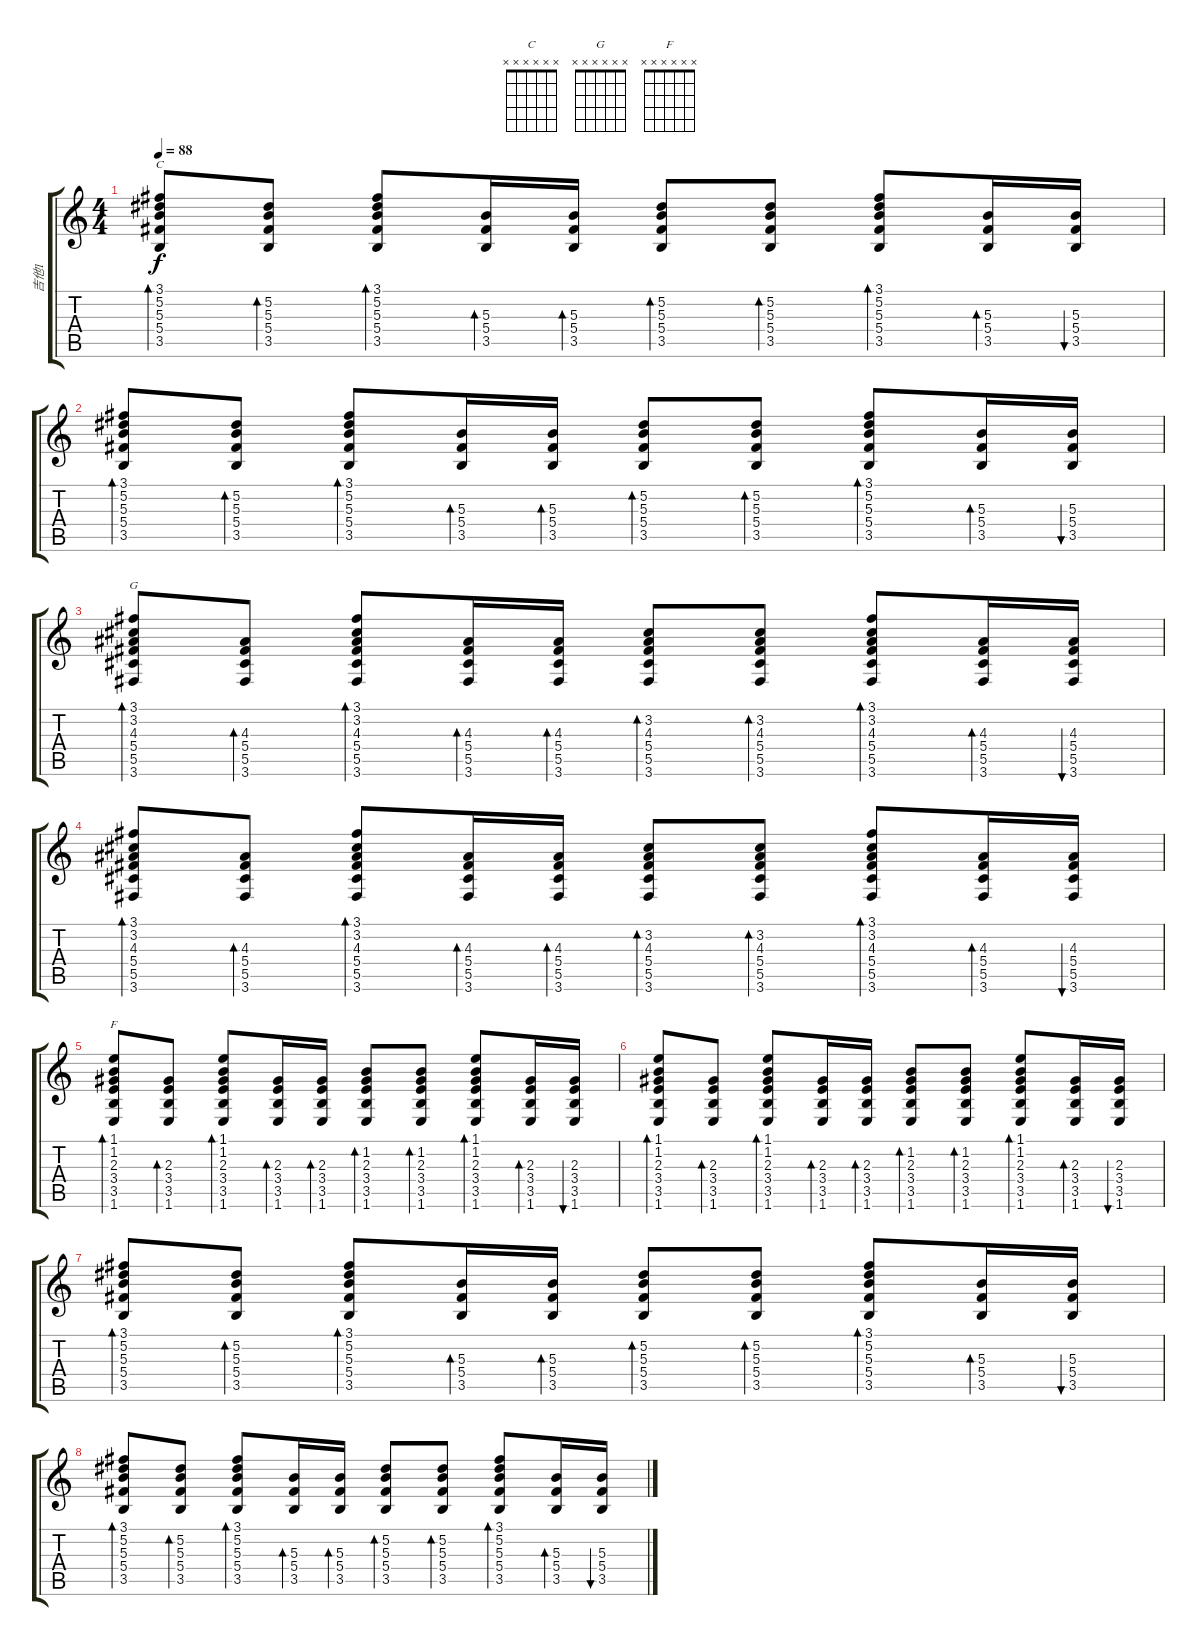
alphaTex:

\track ("吉他1" "吉他1") {instrument acousticguitarsteel}
\staff {score tabs}
\tuning (Eb4 Bb3 Gb3 Db3 Ab2 Eb2) {hide}
\chord ("C" x x x x x x) {firstfret 0}
\chord ("G" x x x x x x) {firstfret 0}
\chord ("F" x x x x x x) {firstfret 0}
\ts (4 4)
\tempo 88
\clef g2
\ks c
(3.1 5.2 5.3 5.4 3.5).8{bd 30 ch "C" dy f} (5.2 5.3 5.4 3.5).8{bd 30} (3.1 5.2 5.3 5.4 3.5).8{bd 30} (5.3 5.4 3.5).16{bd 30} (5.3 5.4 3.5).16{bd 30} (5.2 5.3 5.4 3.5).8{bd 30} (5.2 5.3 5.4 3.5).8{bd 30} (3.1 5.2 5.3 5.4 3.5).8{bd 30} (5.3 5.4 3.5).16{bd 30} (5.3 5.4 3.5).16{bu 30} |
(3.1 5.2 5.3 5.4 3.5).8{bd 30} (5.2 5.3 5.4 3.5).8{bd 30} (3.1 5.2 5.3 5.4 3.5).8{bd 30} (5.3 5.4 3.5).16{bd 30} (5.3 5.4 3.5).16{bd 30} (5.2 5.3 5.4 3.5).8{bd 30} (5.2 5.3 5.4 3.5).8{bd 30} (3.1 5.2 5.3 5.4 3.5).8{bd 30} (5.3 5.4 3.5).16{bd 30} (5.3 5.4 3.5).16{bu 30} |
(3.1 3.2 4.3 5.4 5.5 3.6).8{bd 30 ch "G"} (4.3 5.4 5.5 3.6).8{bd 30} (3.1 3.2 4.3 5.4 5.5 3.6).8{bd 30} (4.3 5.4 5.5 3.6).16{bd 30} (4.3 5.4 5.5 3.6).16{bd 30} (3.2 4.3 5.4 5.5 3.6).8{bd 30} (3.2 4.3 5.4 5.5 3.6).8{bd 30} (3.1 3.2 4.3 5.4 5.5 3.6).8{bd 30} (4.3 5.4 5.5 3.6).16{bd 30} (4.3 5.4 5.5 3.6).16{bu 30} |
(3.1 3.2 4.3 5.4 5.5 3.6).8{bd 30} (4.3 5.4 5.5 3.6).8{bd 30} (3.1 3.2 4.3 5.4 5.5 3.6).8{bd 30} (4.3 5.4 5.5 3.6).16{bd 30} (4.3 5.4 5.5 3.6).16{bd 30} (3.2 4.3 5.4 5.5 3.6).8{bd 30} (3.2 4.3 5.4 5.5 3.6).8{bd 30} (3.1 3.2 4.3 5.4 5.5 3.6).8{bd 30} (4.3 5.4 5.5 3.6).16{bd 30} (4.3 5.4 5.5 3.6).16{bu 30} |
(1.1 1.2 2.3 3.4 3.5 1.6).8{bd 30 ch "F"} (2.3 3.4 3.5 1.6).8{bd 30} (1.1 1.2 2.3 3.4 3.5 1.6).8{bd 30} (2.3 3.4 3.5 1.6).16{bd 30} (2.3 3.4 3.5 1.6).16{bd 30} (1.2 2.3 3.4 3.5 1.6).8{bd 30} (1.2 2.3 3.4 3.5 1.6).8{bd 30} (1.1 1.2 2.3 3.4 3.5 1.6).8{bd 30} (2.3 3.4 3.5 1.6).16{bd 30} (2.3 3.4 3.5 1.6).16{bu 30} |
(1.1 1.2 2.3 3.4 3.5 1.6).8{bd 30} (2.3 3.4 3.5 1.6).8{bd 30} (1.1 1.2 2.3 3.4 3.5 1.6).8{bd 30} (2.3 3.4 3.5 1.6).16{bd 30} (2.3 3.4 3.5 1.6).16{bd 30} (1.2 2.3 3.4 3.5 1.6).8{bd 30} (1.2 2.3 3.4 3.5 1.6).8{bd 30} (1.1 1.2 2.3 3.4 3.5 1.6).8{bd 30} (2.3 3.4 3.5 1.6).16{bd 30} (2.3 3.4 3.5 1.6).16{bu 30} |
(3.1 5.2 5.3 5.4 3.5).8{bd 30} (5.2 5.3 5.4 3.5).8{bd 30} (3.1 5.2 5.3 5.4 3.5).8{bd 30} (5.3 5.4 3.5).16{bd 30} (5.3 5.4 3.5).16{bd 30} (5.2 5.3 5.4 3.5).8{bd 30} (5.2 5.3 5.4 3.5).8{bd 30} (3.1 5.2 5.3 5.4 3.5).8{bd 30} (5.3 5.4 3.5).16{bd 30} (5.3 5.4 3.5).16{bu 30} |
(3.1 5.2 5.3 5.4 3.5).8{bd 30} (5.2 5.3 5.4 3.5).8{bd 30} (3.1 5.2 5.3 5.4 3.5).8{bd 30} (5.3 5.4 3.5).16{bd 30} (5.3 5.4 3.5).16{bd 30} (5.2 5.3 5.4 3.5).8{bd 30} (5.2 5.3 5.4 3.5).8{bd 30} (3.1 5.2 5.3 5.4 3.5).8{bd 30} (5.3 5.4 3.5).16{bd 30} (5.3 5.4 3.5).16{bu 30}
